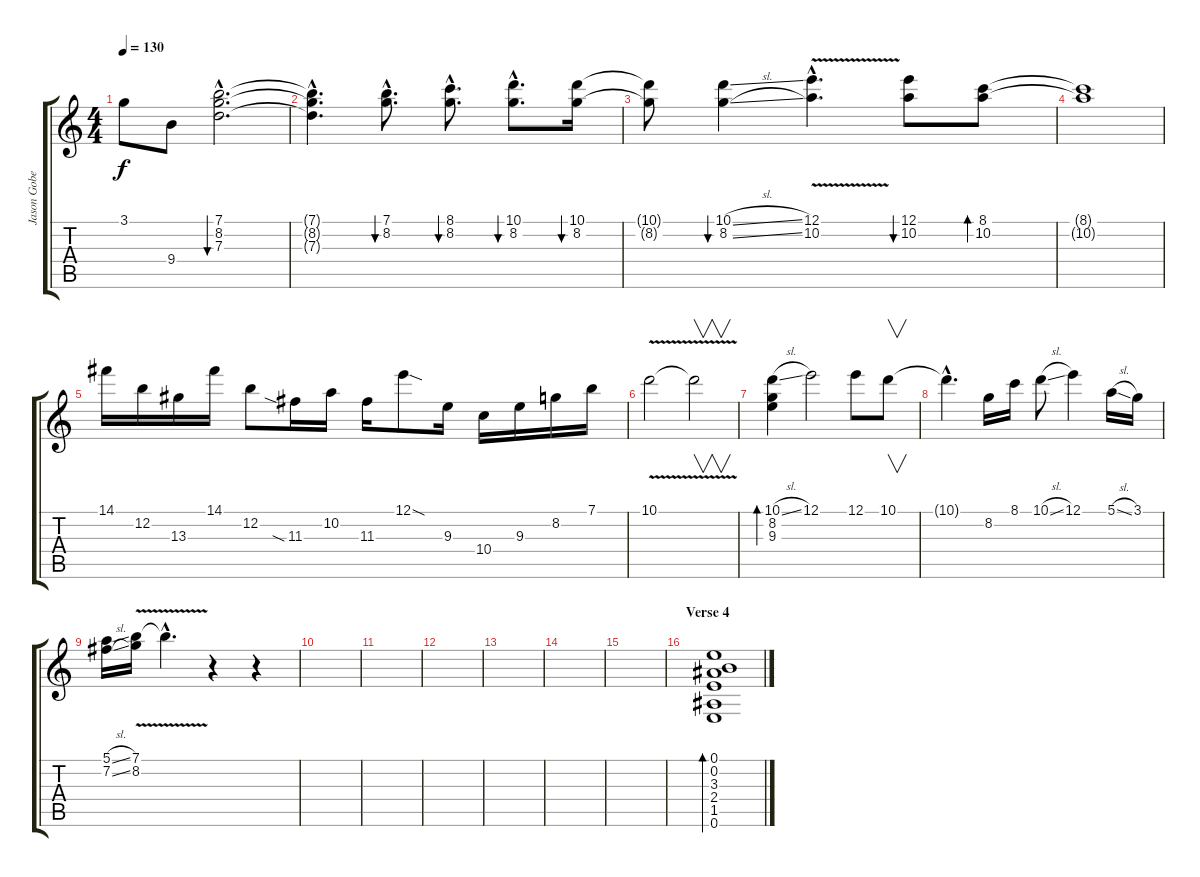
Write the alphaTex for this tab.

\track ("Jason Gobel" "Jason Gobe") {instrument electricguitarclean}
\staff {score tabs}
\tuning (E4 B3 G3 D3 A2 E2) {hide}
\ts (4 4)
\tempo 130
\clef g2
\ks c
3.1{t}.8{dy f} 9.4.8 (7.1{hac} 8.2{hac} 7.3{hac}).2{d bu 240} |
(7.1{hac t} 8.2{hac t} 7.3{hac t}).4{d} (7.1{hac} 8.2{hac}).8{d bu 240} (8.1{hac} 8.2{hac}).8{d bu 240} (10.1{hac} 8.2{hac}).8{d bu 240} (10.1 8.2).16{bu 240} |
(10.1{t} 8.2{t}).8 (10.1{sl} 8.2{sl}).4{bu 240} (12.1{hac} 10.2{v hac}).4{d} (12.1 10.2).8{bu 240} (8.1 10.2).8{bd 240} |
(8.1{t} 10.2{t}).1 |
14.1.16 12.2.16 13.3.16 14.1.16 12.2.8 11.3{sia}.16 10.2.16 11.3.16 12.1{sod}.8 9.3.16 10.4.16 9.3.16 8.2.16 7.1.16 |
10.1{v}.2 10.1{t}.2{v} |
(10.1{sl} 8.2 9.3).4{bd 240} 12.1.2 12.1.8 10.1.8{v} |
10.1{hac t}.4{d} 8.2.16 8.1.16 10.1{sl}.8 12.1.4 5.1{sl}.16 3.1.16 |
(5.1{sl} 7.2{sl}).16 (7.1{v} 8.2{v}).16 7.1{hac t}.4{d} r.4 r.4 |
|
|
|
|
|
|
\section ("" "Verse 4")
(0.1 0.2 3.3 2.4 1.5 0.6).1{bd 240}
